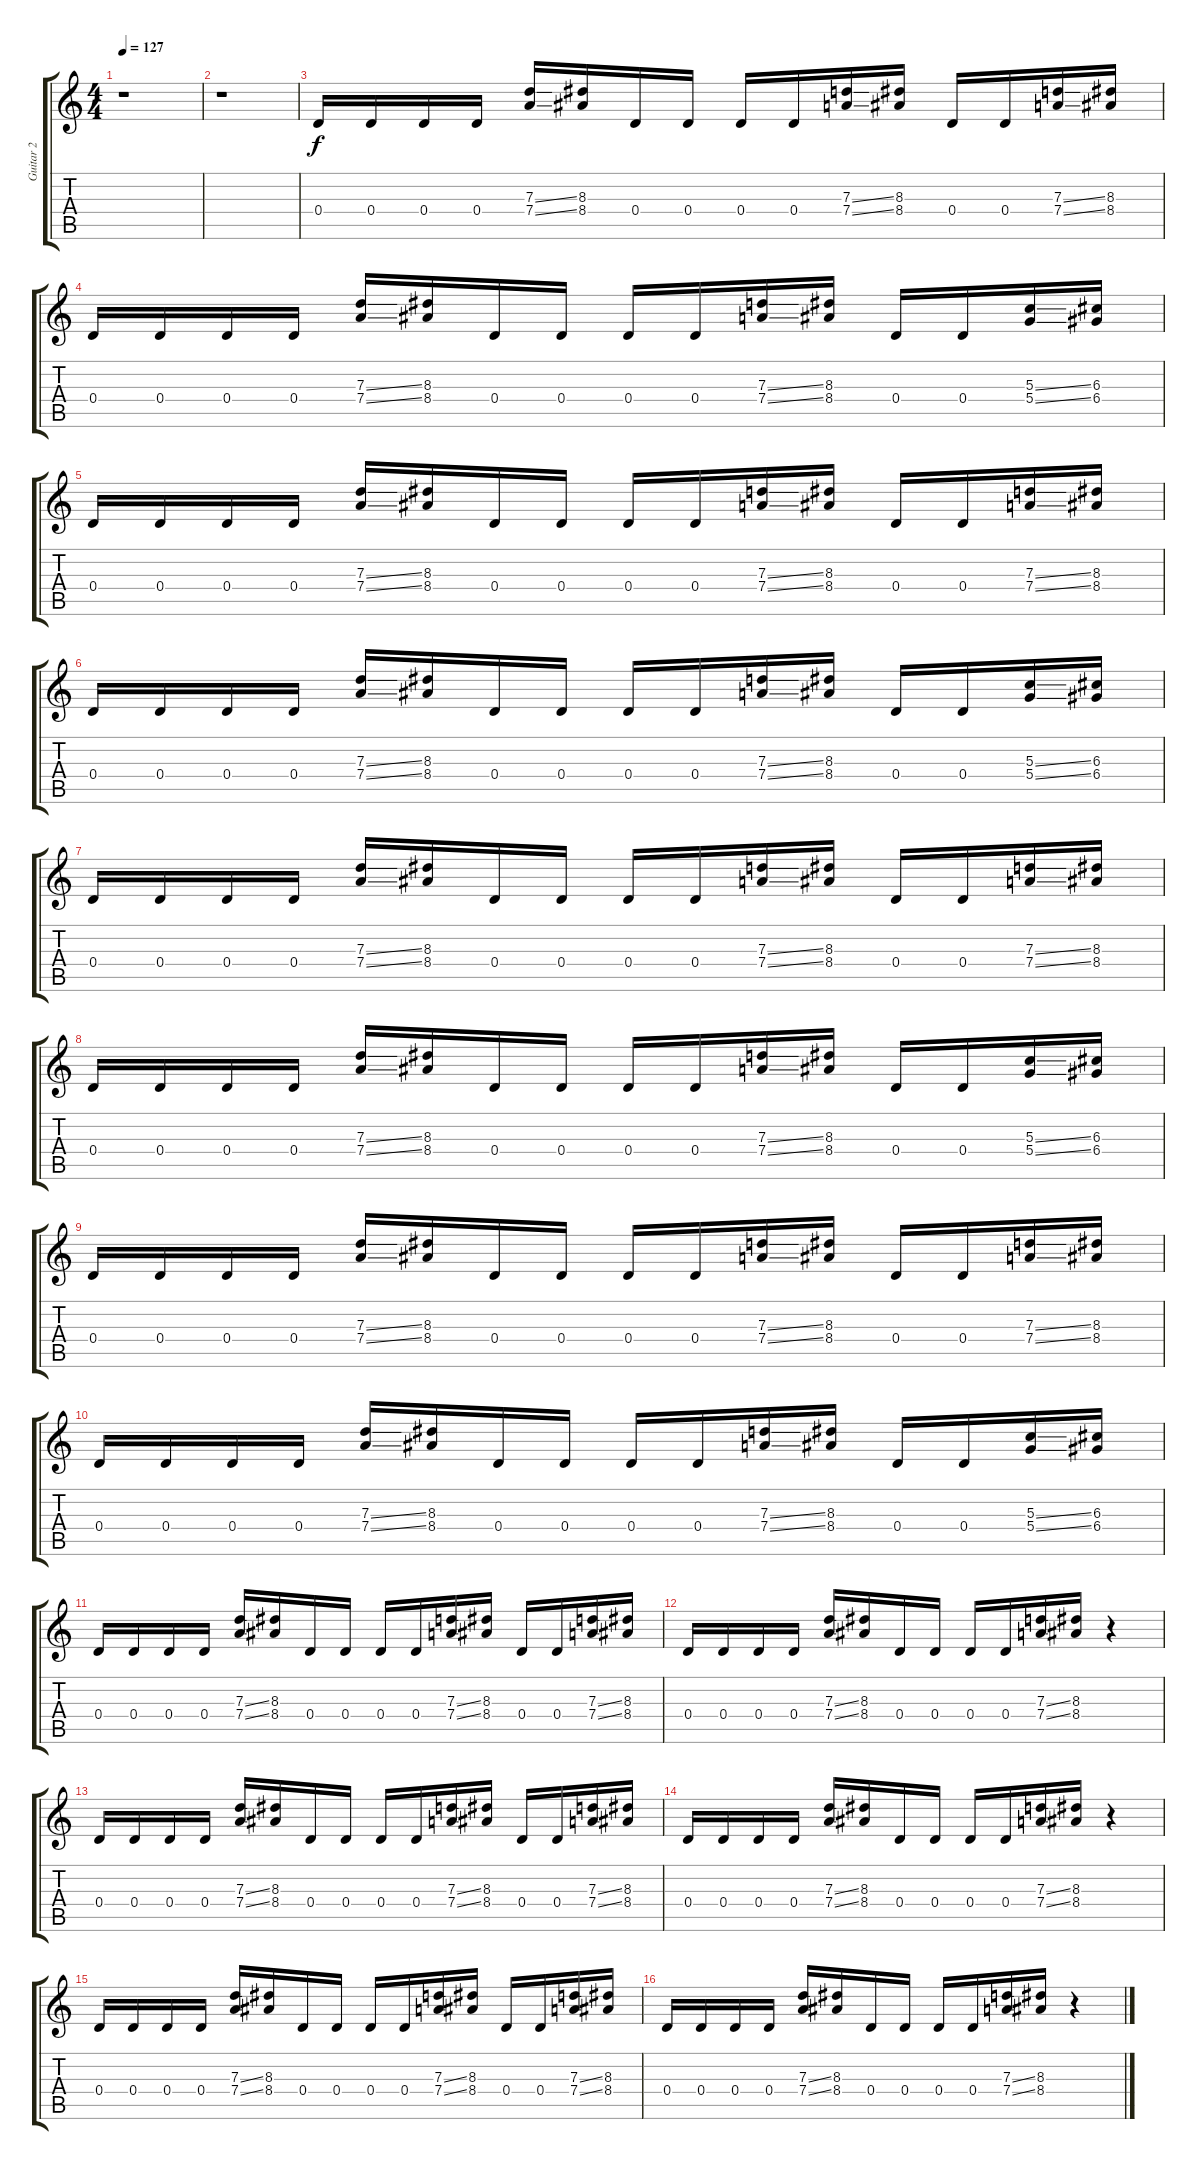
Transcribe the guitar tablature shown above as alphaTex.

\track ("Guitar 2" "Guitar 2") {instrument distortionguitar}
\staff {score tabs}
\tuning (E4 B3 G3 D3 A2 D2) {hide}
\ts (4 4)
\tempo 127
\clef g2
\ks c
r.1{dy f} |
r.1 |
0.4.16 0.4.16 0.4.16 0.4.16 (7.3{ss} 7.4{ss}).16 (8.3 8.4).16 0.4.16 0.4.16 0.4.16 0.4.16 (7.3{ss} 7.4{ss}).16 (8.3 8.4).16 0.4.16 0.4.16 (7.3{ss} 7.4{ss}).16 (8.3 8.4).16 |
0.4.16 0.4.16 0.4.16 0.4.16 (7.3{ss} 7.4{ss}).16 (8.3 8.4).16 0.4.16 0.4.16 0.4.16 0.4.16 (7.3{ss} 7.4{ss}).16 (8.3 8.4).16 0.4.16 0.4.16 (5.3{ss} 5.4{ss}).16 (6.3 6.4).16 |
0.4.16 0.4.16 0.4.16 0.4.16 (7.3{ss} 7.4{ss}).16 (8.3 8.4).16 0.4.16 0.4.16 0.4.16 0.4.16 (7.3{ss} 7.4{ss}).16 (8.3 8.4).16 0.4.16 0.4.16 (7.3{ss} 7.4{ss}).16 (8.3 8.4).16 |
0.4.16 0.4.16 0.4.16 0.4.16 (7.3{ss} 7.4{ss}).16 (8.3 8.4).16 0.4.16 0.4.16 0.4.16 0.4.16 (7.3{ss} 7.4{ss}).16 (8.3 8.4).16 0.4.16 0.4.16 (5.3{ss} 5.4{ss}).16 (6.3 6.4).16 |
0.4.16 0.4.16 0.4.16 0.4.16 (7.3{ss} 7.4{ss}).16 (8.3 8.4).16 0.4.16 0.4.16 0.4.16 0.4.16 (7.3{ss} 7.4{ss}).16 (8.3 8.4).16 0.4.16 0.4.16 (7.3{ss} 7.4{ss}).16 (8.3 8.4).16 |
0.4.16 0.4.16 0.4.16 0.4.16 (7.3{ss} 7.4{ss}).16 (8.3 8.4).16 0.4.16 0.4.16 0.4.16 0.4.16 (7.3{ss} 7.4{ss}).16 (8.3 8.4).16 0.4.16 0.4.16 (5.3{ss} 5.4{ss}).16 (6.3 6.4).16 |
0.4.16 0.4.16 0.4.16 0.4.16 (7.3{ss} 7.4{ss}).16 (8.3 8.4).16 0.4.16 0.4.16 0.4.16 0.4.16 (7.3{ss} 7.4{ss}).16 (8.3 8.4).16 0.4.16 0.4.16 (7.3{ss} 7.4{ss}).16 (8.3 8.4).16 |
0.4.16 0.4.16 0.4.16 0.4.16 (7.3{ss} 7.4{ss}).16 (8.3 8.4).16 0.4.16 0.4.16 0.4.16 0.4.16 (7.3{ss} 7.4{ss}).16 (8.3 8.4).16 0.4.16 0.4.16 (5.3{ss} 5.4{ss}).16 (6.3 6.4).16 |
0.4.16 0.4.16 0.4.16 0.4.16 (7.3{ss} 7.4{ss}).16 (8.3 8.4).16 0.4.16 0.4.16 0.4.16 0.4.16 (7.3{ss} 7.4{ss}).16 (8.3 8.4).16 0.4.16 0.4.16 (7.3{ss} 7.4{ss}).16 (8.3 8.4).16 |
0.4.16 0.4.16 0.4.16 0.4.16 (7.3{ss} 7.4{ss}).16 (8.3 8.4).16 0.4.16 0.4.16 0.4.16 0.4.16 (7.3{ss} 7.4{ss}).16 (8.3 8.4).16 r.4 |
0.4.16 0.4.16 0.4.16 0.4.16 (7.3{ss} 7.4{ss}).16 (8.3 8.4).16 0.4.16 0.4.16 0.4.16 0.4.16 (7.3{ss} 7.4{ss}).16 (8.3 8.4).16 0.4.16 0.4.16 (7.3{ss} 7.4{ss}).16 (8.3 8.4).16 |
0.4.16 0.4.16 0.4.16 0.4.16 (7.3{ss} 7.4{ss}).16 (8.3 8.4).16 0.4.16 0.4.16 0.4.16 0.4.16 (7.3{ss} 7.4{ss}).16 (8.3 8.4).16 r.4 |
0.4.16 0.4.16 0.4.16 0.4.16 (7.3{ss} 7.4{ss}).16 (8.3 8.4).16 0.4.16 0.4.16 0.4.16 0.4.16 (7.3{ss} 7.4{ss}).16 (8.3 8.4).16 0.4.16 0.4.16 (7.3{ss} 7.4{ss}).16 (8.3 8.4).16 |
0.4.16 0.4.16 0.4.16 0.4.16 (7.3{ss} 7.4{ss}).16 (8.3 8.4).16 0.4.16 0.4.16 0.4.16 0.4.16 (7.3{ss} 7.4{ss}).16 (8.3 8.4).16 r.4
